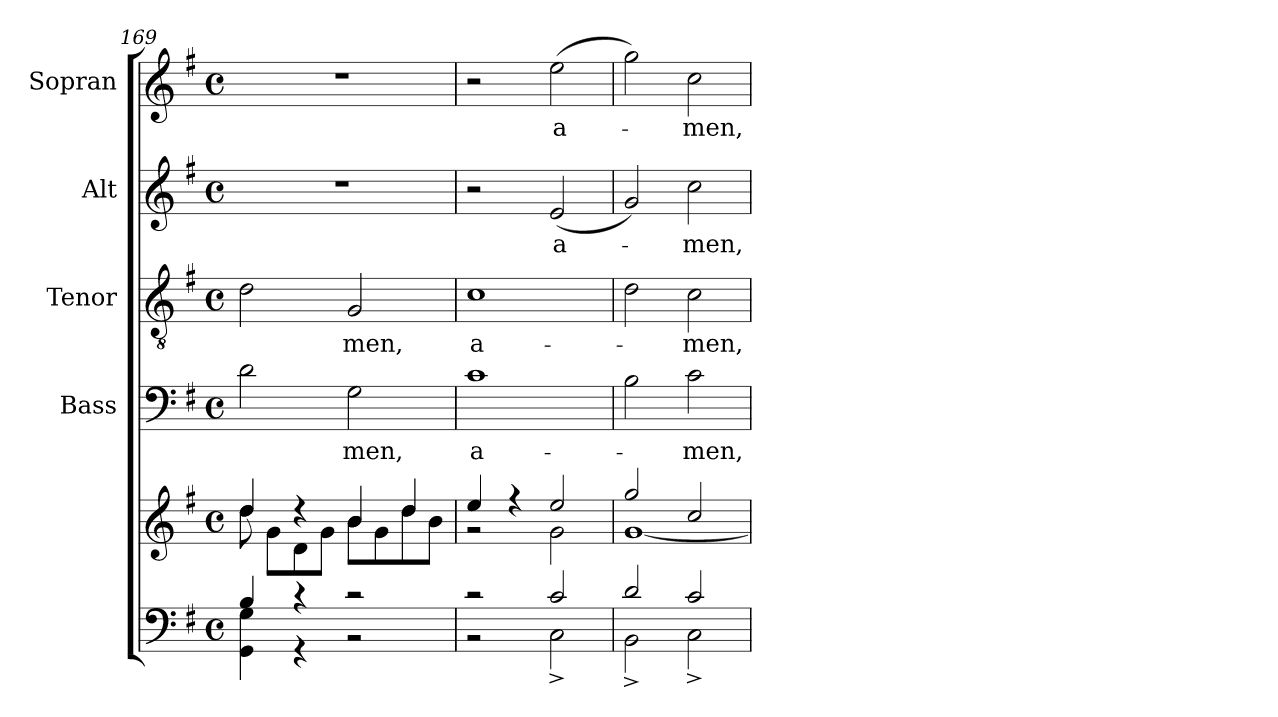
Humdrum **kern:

**kern	**kern	**kern	**text	**kern	**text	**kern	**text	**kern	**text
*part5	*part5	*part4	*part4	*part3	*part3	*part2	*part2	*part1	*part1
*staff6	*staff5	*staff4	*staff4	*staff3	*staff3	*staff2	*staff2	*staff1	*staff1
*	*	*I"Bass	*	*I"Tenor	*	*I"Alt	*	*I"Sopran	*
*	*	*I'B.	*	*I'T.	*	*I'A.	*	*I'S.	*
*clefF4	*clefG2	*clefF4	*	*clefGv2	*	*clefG2	*	*clefG2	*
*k[f#]	*k[f#]	*k[f#]	*	*k[f#]	*	*k[f#]	*	*k[f#]	*
*G:	*G:	*G:	*	*G:	*	*G:	*	*G:	*
*M4/4	*M4/4	*M4/4	*	*M4/4	*	*M4/4	*	*M4/4	*
*met(c)	*met(c)	*met(c)	*	*met(c)	*	*met(c)	*	*met(c)	*
=169	=169	=169	=169	=169	=169	=169	=169	=169	=169
*^	*^	*	*	*	*	*	*	*	*
4B/	4GG\ 4G\	4dd/	8dd\	2d\	.	2d\	.	1r	.	1r	.
.	.	.	8g\L	.	.	.	.	.	.	.	.
4r	4r	4rdd	8d\	.	.	.	.	.	.	.	.
.	.	.	8g\J	.	.	.	.	.	.	.	.
!	!	!	!	!	!LO:LY:b	!	!LO:LY:b	!	!	!	!
2r	2r	4b/	8b\L	2G\	-men,	2G/	-men,	.	.	.	.
.	.	.	8g\	.	.	.	.	.	.	.	.
.	.	4dd/	8dd\	.	.	.	.	.	.	.	.
.	.	.	8b\J	.	.	.	.	.	.	.	.
!!LO:LB:g=z
=170	=170	=170	=170	=170	=170	=170	=170	=170	=170	=170	=170
!	!	!	!	!	!LO:LY:b	!	!LO:LY:b	!	!	!	!
2r	2r	4ee/	2rg	1c	a-	1c	a-	2r	.	2r	.
.	.	4ree	.	.	.	.	.	.	.	.	.
!	!	!	!	!	!	!	!	!	!LO:LY:b	!	!LO:LY:b
2c/	2C^<\	2ee/	2g\	.	.	.	.	(<2e/	a-	(>2ee\	a-
=171	=171	=171	=171	=171	=171	=171	=171	=171	=171	=171	=171
2d/	2BB^<\	2gg/	[<1g	2B\	.	2d\	.	2g/)	.	2gg\)	.
!	!	!	!	!	!LO:LY:b	!	!LO:LY:b	!	!LO:LY:b	!	!LO:LY:b
2c/	2C^<\	2cc/	.	2c\	-men,	2c\	-men,	2cc\	-men,	2cc\	-men,
*v	*v	*	*	*	*	*	*	*	*	*	*
*	*v	*v	*	*	*	*	*	*	*	*
=	=	=	=	=	=	=	=	=	=
*-	*-	*-	*-	*-	*-	*-	*-	*-	*-
